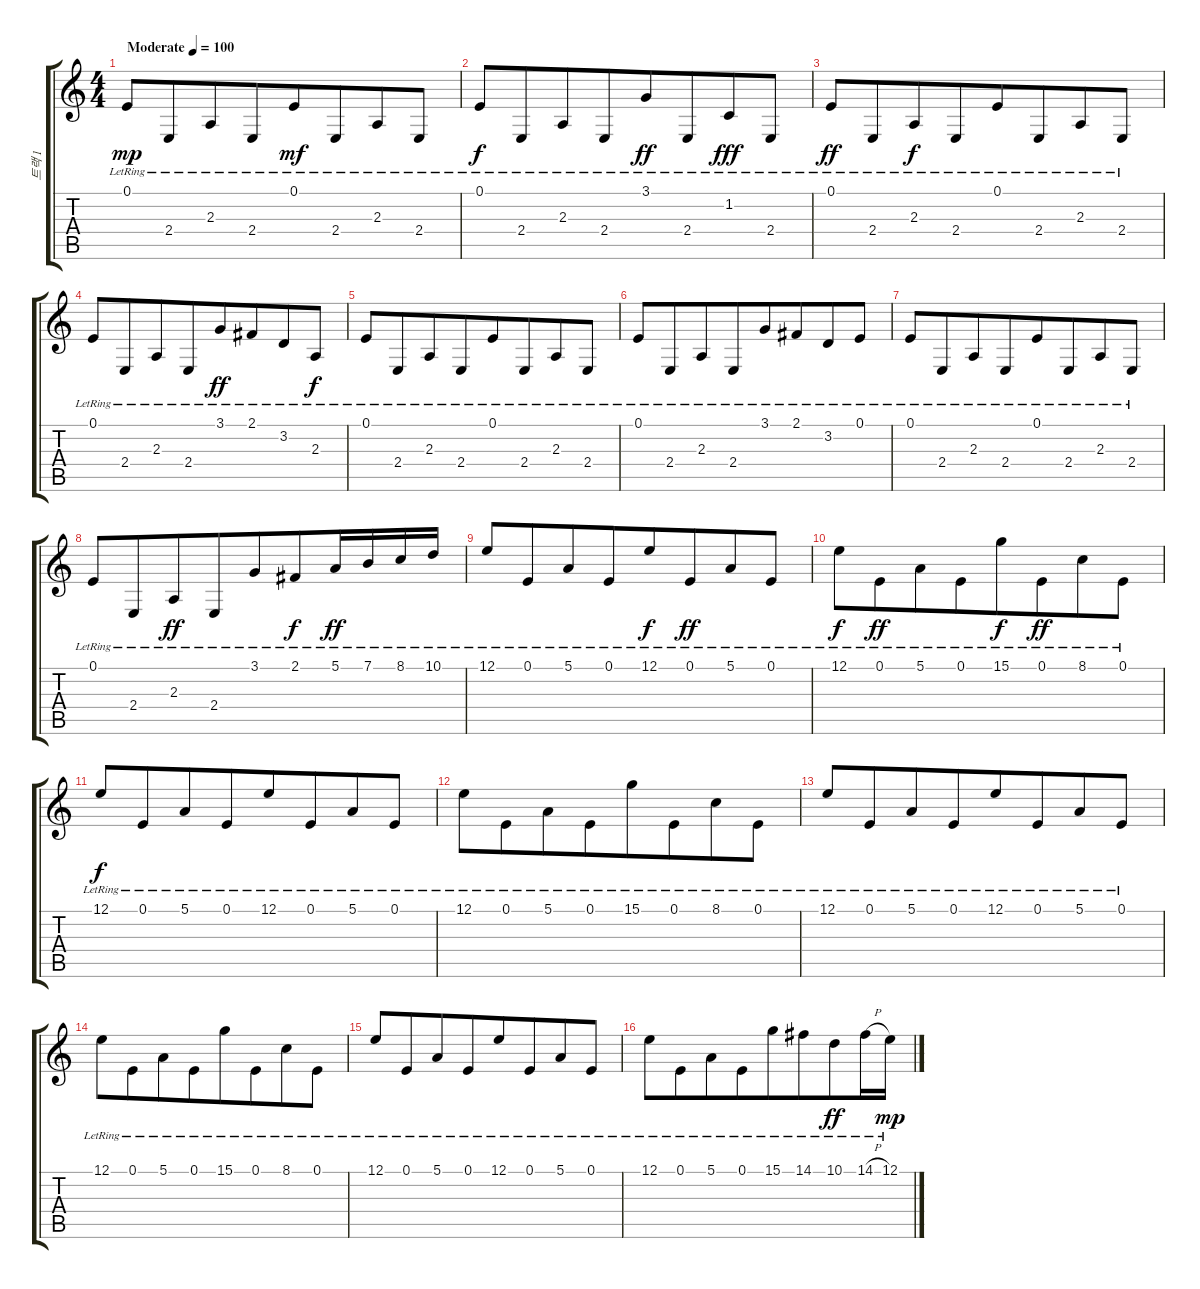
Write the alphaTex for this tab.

\track ("트랙 1" "트랙 1") {instrument acousticgrandpiano}
\staff {score tabs}
\tuning (E4 B3 G3 D3 A2 E2) {hide}
\ts (4 4)
\tempo (100 "Moderate")
\clef g2
\ks c
0.1{lr}.8{dy mp instrument acousticgrandpiano} 2.4{lr}.8{beam merge} 2.3{lr}.8 2.4{lr}.8{beam merge} 0.1{lr}.8{dy mf} 2.4{lr}.8{beam merge} 2.3{lr}.8 2.4{lr}.8 |
0.1{lr}.8{dy f} 2.4{lr}.8{beam merge} 2.3{lr}.8 2.4{lr}.8{beam merge} 3.1{lr}.8{dy ff} 2.4{lr}.8{beam merge} 1.2{lr}.8{dy fff} 2.4{lr}.8 |
0.1{lr}.8{dy ff} 2.4{lr}.8{beam merge} 2.3{lr}.8{dy f} 2.4{lr}.8{beam merge} 0.1{lr}.8 2.4{lr}.8{beam merge} 2.3{lr}.8 2.4{lr}.8 |
0.1{lr}.8 2.4{lr}.8{beam merge} 2.3{lr}.8 2.4{lr}.8{beam merge} 3.1{lr}.8{dy ff} 2.1{lr}.8{beam merge} 3.2{lr}.8 2.3{lr}.8{dy f} |
0.1{lr}.8 2.4{lr}.8{beam merge} 2.3{lr}.8 2.4{lr}.8{beam merge} 0.1{lr}.8 2.4{lr}.8{beam merge} 2.3{lr}.8 2.4{lr}.8 |
0.1{lr}.8 2.4{lr}.8{beam merge} 2.3{lr}.8 2.4{lr}.8{beam merge} 3.1{lr}.8 2.1{lr}.8{beam merge} 3.2{lr}.8 0.1{lr}.8 |
0.1{lr}.8 2.4{lr}.8{beam merge} 2.3{lr}.8 2.4{lr}.8{beam merge} 0.1{lr}.8 2.4{lr}.8{beam merge} 2.3{lr}.8 2.4{lr}.8 |
0.1{lr}.8 2.4{lr}.8{beam merge} 2.3{lr}.8{dy ff} 2.4{lr}.8{beam merge} 3.1{lr}.8 2.1{lr}.8{dy f beam merge} 5.1{lr}.16{dy ff} 7.1{lr}.16 8.1{lr}.16 10.1{lr}.16 |
12.1{lr}.8 0.1{lr}.8{beam merge} 5.1{lr}.8 0.1{lr}.8{beam merge} 12.1{lr}.8{dy f} 0.1{lr}.8{dy ff beam merge} 5.1{lr}.8 0.1{lr}.8 |
12.1{lr}.8{dy f} 0.1{lr}.8{dy ff beam merge} 5.1{lr}.8 0.1{lr}.8{beam merge} 15.1{lr}.8{dy f} 0.1{lr}.8{dy ff beam merge} 8.1{lr}.8 0.1{lr}.8 |
12.1{lr}.8{dy f} 0.1{lr}.8{beam merge} 5.1{lr}.8 0.1{lr}.8{beam merge} 12.1{lr}.8 0.1{lr}.8{beam merge} 5.1{lr}.8 0.1{lr}.8 |
12.1{lr}.8 0.1{lr}.8{beam merge} 5.1{lr}.8 0.1{lr}.8{beam merge} 15.1{lr}.8 0.1{lr}.8{beam merge} 8.1{lr}.8 0.1{lr}.8 |
12.1{lr}.8 0.1{lr}.8{beam merge} 5.1{lr}.8 0.1{lr}.8{beam merge} 12.1{lr}.8 0.1{lr}.8{beam merge} 5.1{lr}.8 0.1{lr}.8 |
12.1{lr}.8 0.1{lr}.8{beam merge} 5.1{lr}.8 0.1{lr}.8{beam merge} 15.1{lr}.8 0.1{lr}.8{beam merge} 8.1{lr}.8 0.1{lr}.8 |
12.1{lr}.8 0.1{lr}.8{beam merge} 5.1{lr}.8 0.1{lr}.8{beam merge} 12.1{lr}.8 0.1{lr}.8{beam merge} 5.1{lr}.8 0.1{lr}.8 |
12.1{lr}.8 0.1{lr}.8{beam merge} 5.1{lr}.8 0.1{lr}.8{beam merge} 15.1{lr}.8 14.1{lr}.8{beam merge} 10.1{lr}.8{dy ff} 14.1{h lr}.16 12.1{lr}.16{dy mp}
